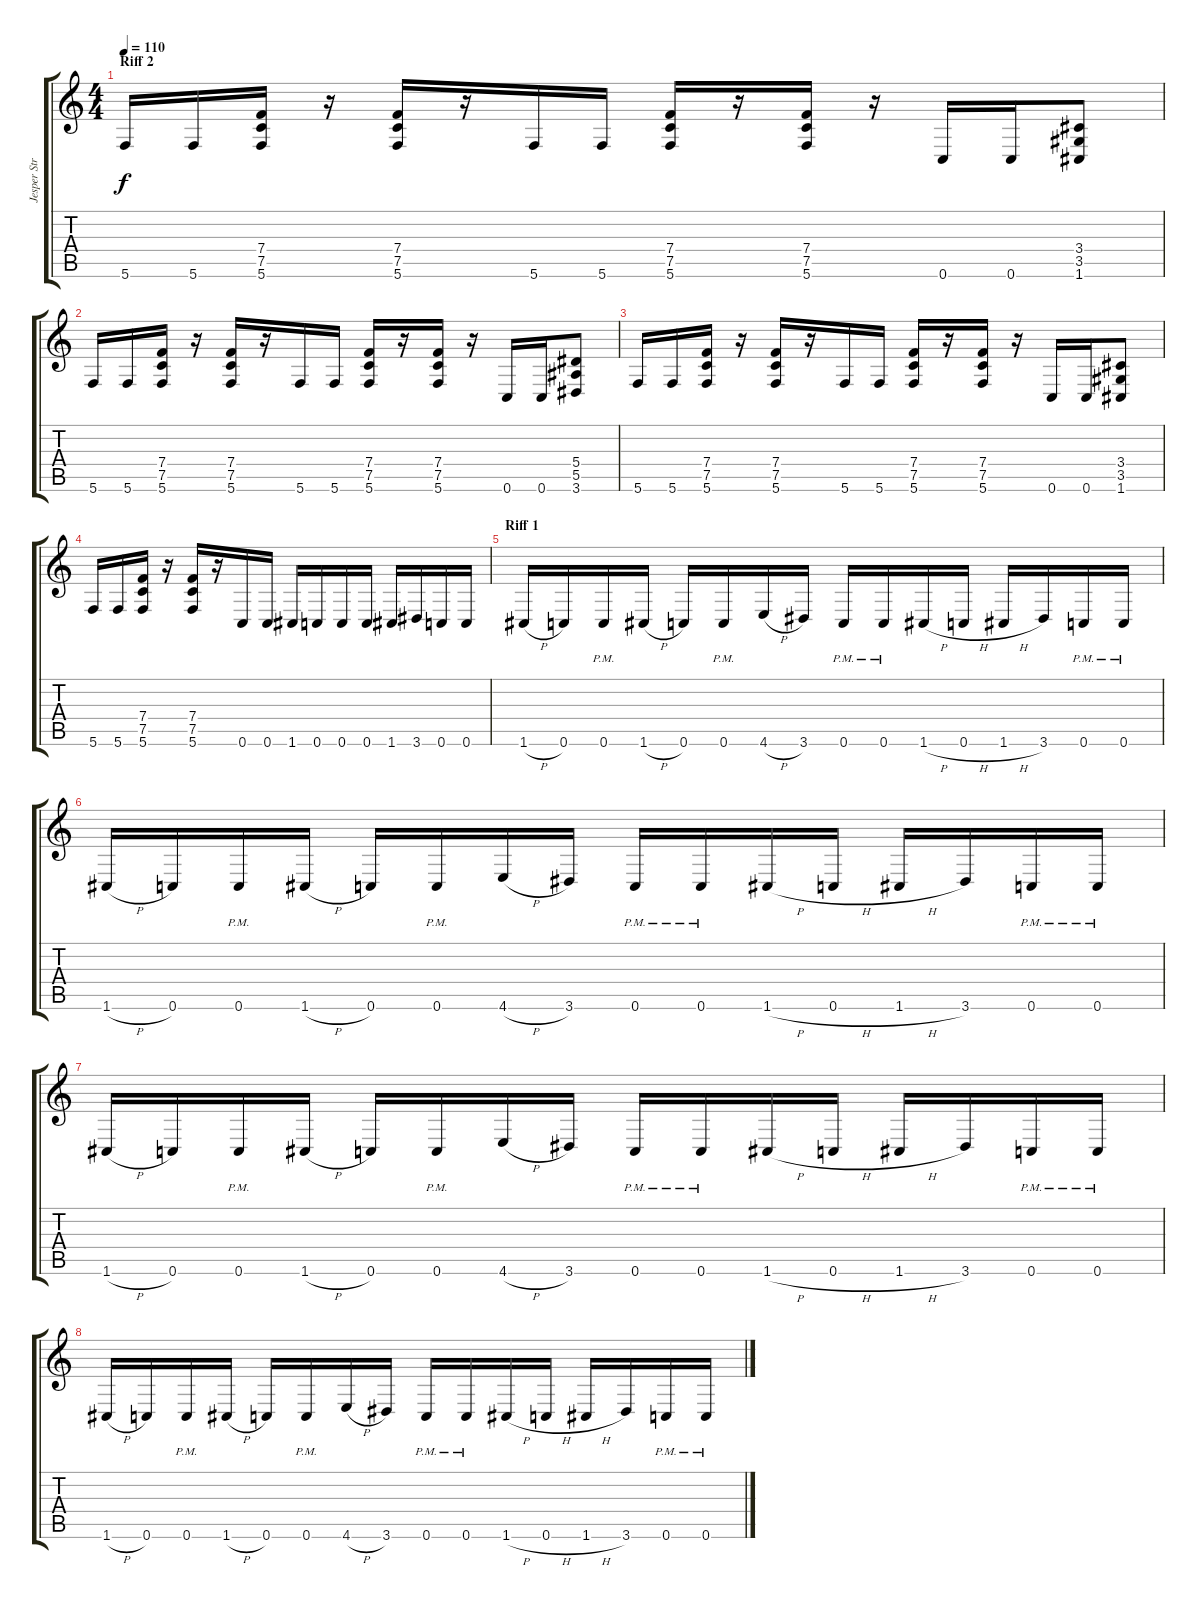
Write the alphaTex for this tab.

\track ("Jesper Strömblad" "Jesper Str") {instrument distortionguitar}
\staff {score tabs}
\tuning (C4 G3 Eb3 Bb2 F2 C2) {hide}
\ts (4 4)
\section ("" "Riff 2")
\tempo 110
\clef g2
\ks c
5.6.16{dy f} 5.6.16 (7.4 7.5 5.6).16 r.16 (7.4 7.5 5.6).16 r.16 5.6.16 5.6.16 (7.4 7.5 5.6).16 r.16 (7.4 7.5 5.6).16 r.16 0.6.16 0.6.16 (3.4 3.5 1.6).8 |
5.6.16 5.6.16 (7.4 7.5 5.6).16 r.16 (7.4 7.5 5.6).16 r.16 5.6.16 5.6.16 (7.4 7.5 5.6).16 r.16 (7.4 7.5 5.6).16 r.16 0.6.16 0.6.16 (5.4 5.5 3.6).8 |
5.6.16 5.6.16 (7.4 7.5 5.6).16 r.16 (7.4 7.5 5.6).16 r.16 5.6.16 5.6.16 (7.4 7.5 5.6).16 r.16 (7.4 7.5 5.6).16 r.16 0.6.16 0.6.16 (3.4 3.5 1.6).8 |
5.6.16 5.6.16 (7.4 7.5 5.6).16 r.16 (7.4 7.5 5.6).16 r.16 0.6.16 0.6.16 1.6.16 0.6.16 0.6.16 0.6.16 1.6.16 3.6.16 0.6.16 0.6.16 |
\section ("" "Riff 1")
1.6{h}.16 0.6.16 0.6{pm}.16 1.6{h}.16 0.6.16 0.6{pm}.16 4.6{h}.16 3.6.16 0.6{pm}.16 0.6{pm}.16 1.6{h}.16 0.6{h}.16 1.6{h}.16 3.6.16 0.6{pm}.16 0.6{pm}.16 |
1.6{h}.16 0.6.16 0.6{pm}.16 1.6{h}.16 0.6.16 0.6{pm}.16 4.6{h}.16 3.6.16 0.6{pm}.16 0.6{pm}.16 1.6{h}.16 0.6{h}.16 1.6{h}.16 3.6.16 0.6{pm}.16 0.6{pm}.16 |
1.6{h}.16 0.6.16 0.6{pm}.16 1.6{h}.16 0.6.16 0.6{pm}.16 4.6{h}.16 3.6.16 0.6{pm}.16 0.6{pm}.16 1.6{h}.16 0.6{h}.16 1.6{h}.16 3.6.16 0.6{pm}.16 0.6{pm}.16 |
1.6{h}.16 0.6.16 0.6{pm}.16 1.6{h}.16 0.6.16 0.6{pm}.16 4.6{h}.16 3.6.16 0.6{pm}.16 0.6{pm}.16 1.6{h}.16 0.6{h}.16 1.6{h}.16 3.6.16 0.6{pm}.16 0.6{pm}.16
